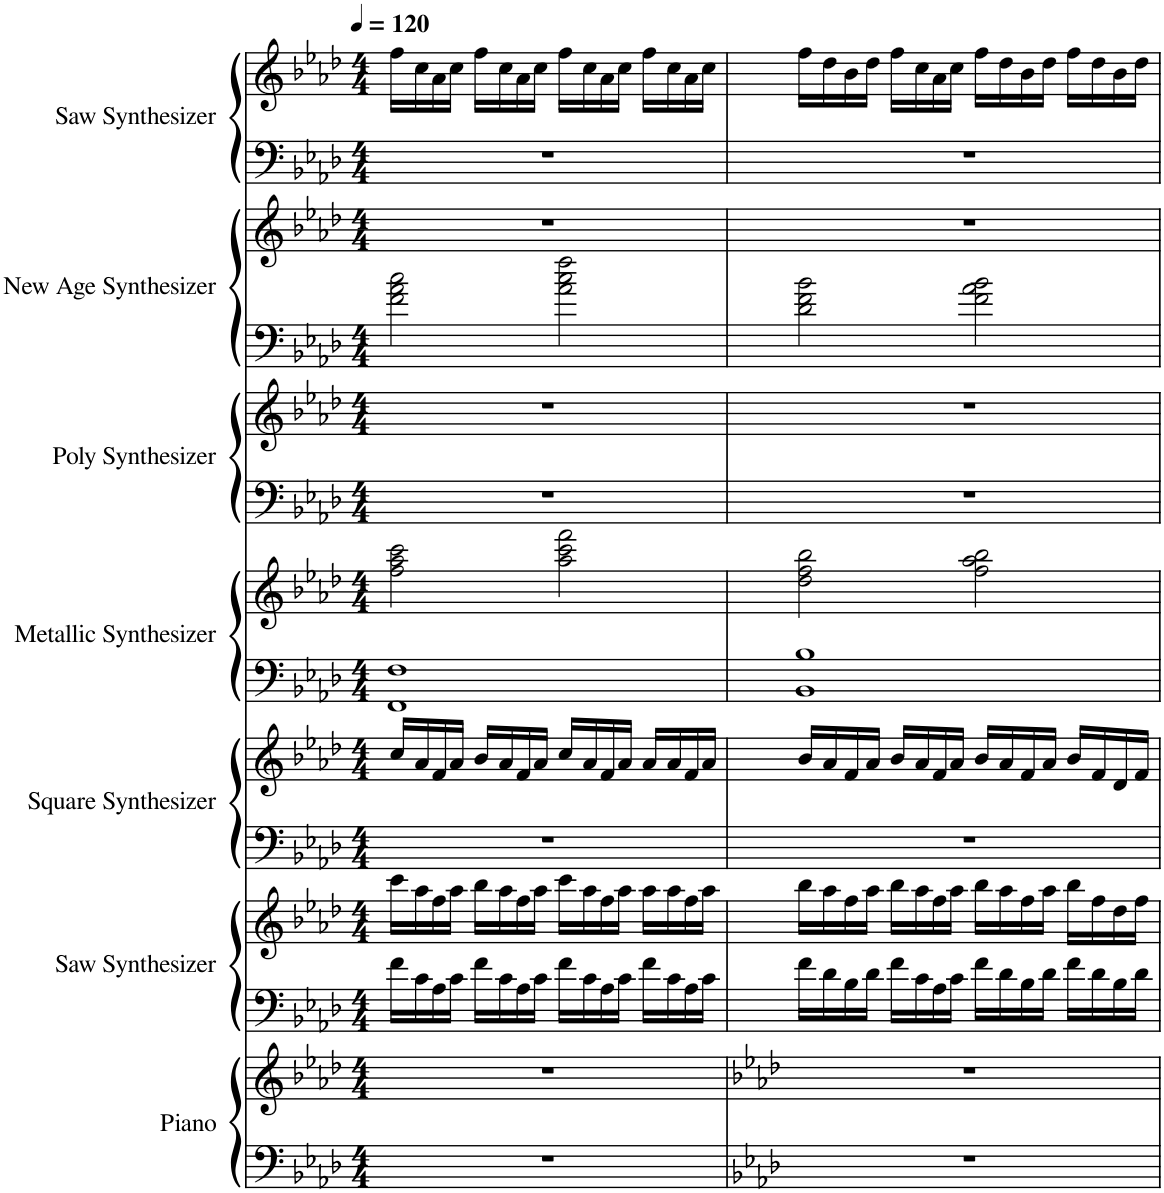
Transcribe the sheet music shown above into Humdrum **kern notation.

**kern	**kern	**kern	**kern	**kern	**kern	**kern	**kern	**kern	**kern	**kern	**kern	**kern	**kern
*part7	*part7	*part6	*part6	*part5	*part5	*part4	*part4	*part3	*part3	*part2	*part2	*part1	*part1
*staff14	*staff13	*staff12	*staff11	*staff10	*staff9	*staff8	*staff7	*staff6	*staff5	*staff4	*staff3	*staff2	*staff1
*I"Piano	*	*I"Saw Synthesizer	*	*I"Square Synthesizer	*	*I"Metallic Synthesizer	*	*I"Poly Synthesizer	*	*I"New Age Synthesizer	*	*I"Saw Synthesizer	*
*I'Pno.	*	*I'Synth.	*	*I'Synth.	*	*I'Synth.	*	*I'Synth.	*	*I'Synth.	*	*I'Synth.	*
*clefF4	*clefG2	*clefF4	*clefG2	*clefF4	*clefG2	*clefF4	*clefG2	*clefF4	*clefG2	*clefF4	*clefG2	*clefF4	*clefG2
*k[b-e-a-d-]	*k[b-e-a-d-]	*k[b-e-a-d-]	*k[b-e-a-d-]	*k[b-e-a-d-]	*k[b-e-a-d-]	*k[b-e-a-d-]	*k[b-e-a-d-]	*k[b-e-a-d-]	*k[b-e-a-d-]	*k[b-e-a-d-]	*k[b-e-a-d-]	*k[b-e-a-d-]	*k[b-e-a-d-]
*M4/4	*M4/4	*M4/4	*M4/4	*M4/4	*M4/4	*M4/4	*M4/4	*M4/4	*M4/4	*M4/4	*M4/4	*M4/4	*M4/4
*MM120	*MM120	*MM120	*MM120	*MM120	*MM120	*MM120	*MM120	*MM120	*MM120	*MM120	*MM120	*MM120	*MM120
=1	=1	=1	=1	=1	=1	=1	=1	=1	=1	=1	=1	=1	=1
1r	1r	16f\LL	16ccc\LL	1r	16cc/LL	1FF 1F	2ff\ 2aa-\ 2ccc\	1r	1r	2f\ 2a-\ 2cc\	1r	1r	16ff\LL
.	.	16c\	16aa-\	.	16a-/	.	.	.	.	.	.	.	16cc\
.	.	16A-\	16ff\	.	16f/	.	.	.	.	.	.	.	16a-\
.	.	16c\JJ	16aa-\JJ	.	16a-/JJ	.	.	.	.	.	.	.	16cc\JJ
.	.	16f\LL	16bb-\LL	.	16b-/LL	.	.	.	.	.	.	.	16ff\LL
.	.	16c\	16aa-\	.	16a-/	.	.	.	.	.	.	.	16cc\
.	.	16A-\	16ff\	.	16f/	.	.	.	.	.	.	.	16a-\
.	.	16c\JJ	16aa-\JJ	.	16a-/JJ	.	.	.	.	.	.	.	16cc\JJ
.	.	16f\LL	16ccc\LL	.	16cc/LL	.	2aa-\ 2ccc\ 2fff\	.	.	2a-\ 2cc\ 2ff\	.	.	16ff\LL
.	.	16c\	16aa-\	.	16a-/	.	.	.	.	.	.	.	16cc\
.	.	16A-\	16ff\	.	16f/	.	.	.	.	.	.	.	16a-\
.	.	16c\JJ	16aa-\JJ	.	16a-/JJ	.	.	.	.	.	.	.	16cc\JJ
.	.	16f\LL	16aa-\LL	.	16a-/LL	.	.	.	.	.	.	.	16ff\LL
.	.	16c\	16aa-\	.	16a-/	.	.	.	.	.	.	.	16cc\
.	.	16A-\	16ff\	.	16f/	.	.	.	.	.	.	.	16a-\
.	.	16c\JJ	16aa-\JJ	.	16a-/JJ	.	.	.	.	.	.	.	16cc\JJ
=2	=2	=2	=2	=2	=2	=2	=2	=2	=2	=2	=2	=2	=2
*k[b-e-a-d-]	*k[b-e-a-d-]	*	*	*	*	*	*	*	*	*	*	*	*
1r	1r	16f\LL	16bb-\LL	1r	16b-/LL	1BB- 1B-	2dd-\ 2ff\ 2bb-\	1r	1r	2d-\ 2f\ 2b-\	1r	1r	16ff\LL
.	.	16d-\	16aa-\	.	16a-/	.	.	.	.	.	.	.	16dd-\
.	.	16B-\	16ff\	.	16f/	.	.	.	.	.	.	.	16b-\
.	.	16d-\JJ	16aa-\JJ	.	16a-/JJ	.	.	.	.	.	.	.	16dd-\JJ
.	.	16f\LL	16bb-\LL	.	16b-/LL	.	.	.	.	.	.	.	16ff\LL
.	.	16c\	16aa-\	.	16a-/	.	.	.	.	.	.	.	16cc\
.	.	16A-\	16ff\	.	16f/	.	.	.	.	.	.	.	16a-\
.	.	16c\JJ	16aa-\JJ	.	16a-/JJ	.	.	.	.	.	.	.	16cc\JJ
.	.	16f\LL	16bb-\LL	.	16b-/LL	.	2ff\ 2aa-\ 2bb-\	.	.	2f\ 2a-\ 2b-\	.	.	16ff\LL
.	.	16d-\	16aa-\	.	16a-/	.	.	.	.	.	.	.	16dd-\
.	.	16B-\	16ff\	.	16f/	.	.	.	.	.	.	.	16b-\
.	.	16d-\JJ	16aa-\JJ	.	16a-/JJ	.	.	.	.	.	.	.	16dd-\JJ
.	.	16f\LL	16bb-\LL	.	16b-/LL	.	.	.	.	.	.	.	16ff\LL
.	.	16d-\	16ff\	.	16f/	.	.	.	.	.	.	.	16dd-\
.	.	16B-\	16dd-\	.	16d-/	.	.	.	.	.	.	.	16b-\
.	.	16d-\JJ	16ff\JJ	.	16f/JJ	.	.	.	.	.	.	.	16dd-\JJ
=	=	=	=	=	=	=	=	=	=	=	=	=	=
*-	*-	*-	*-	*-	*-	*-	*-	*-	*-	*-	*-	*-	*-
